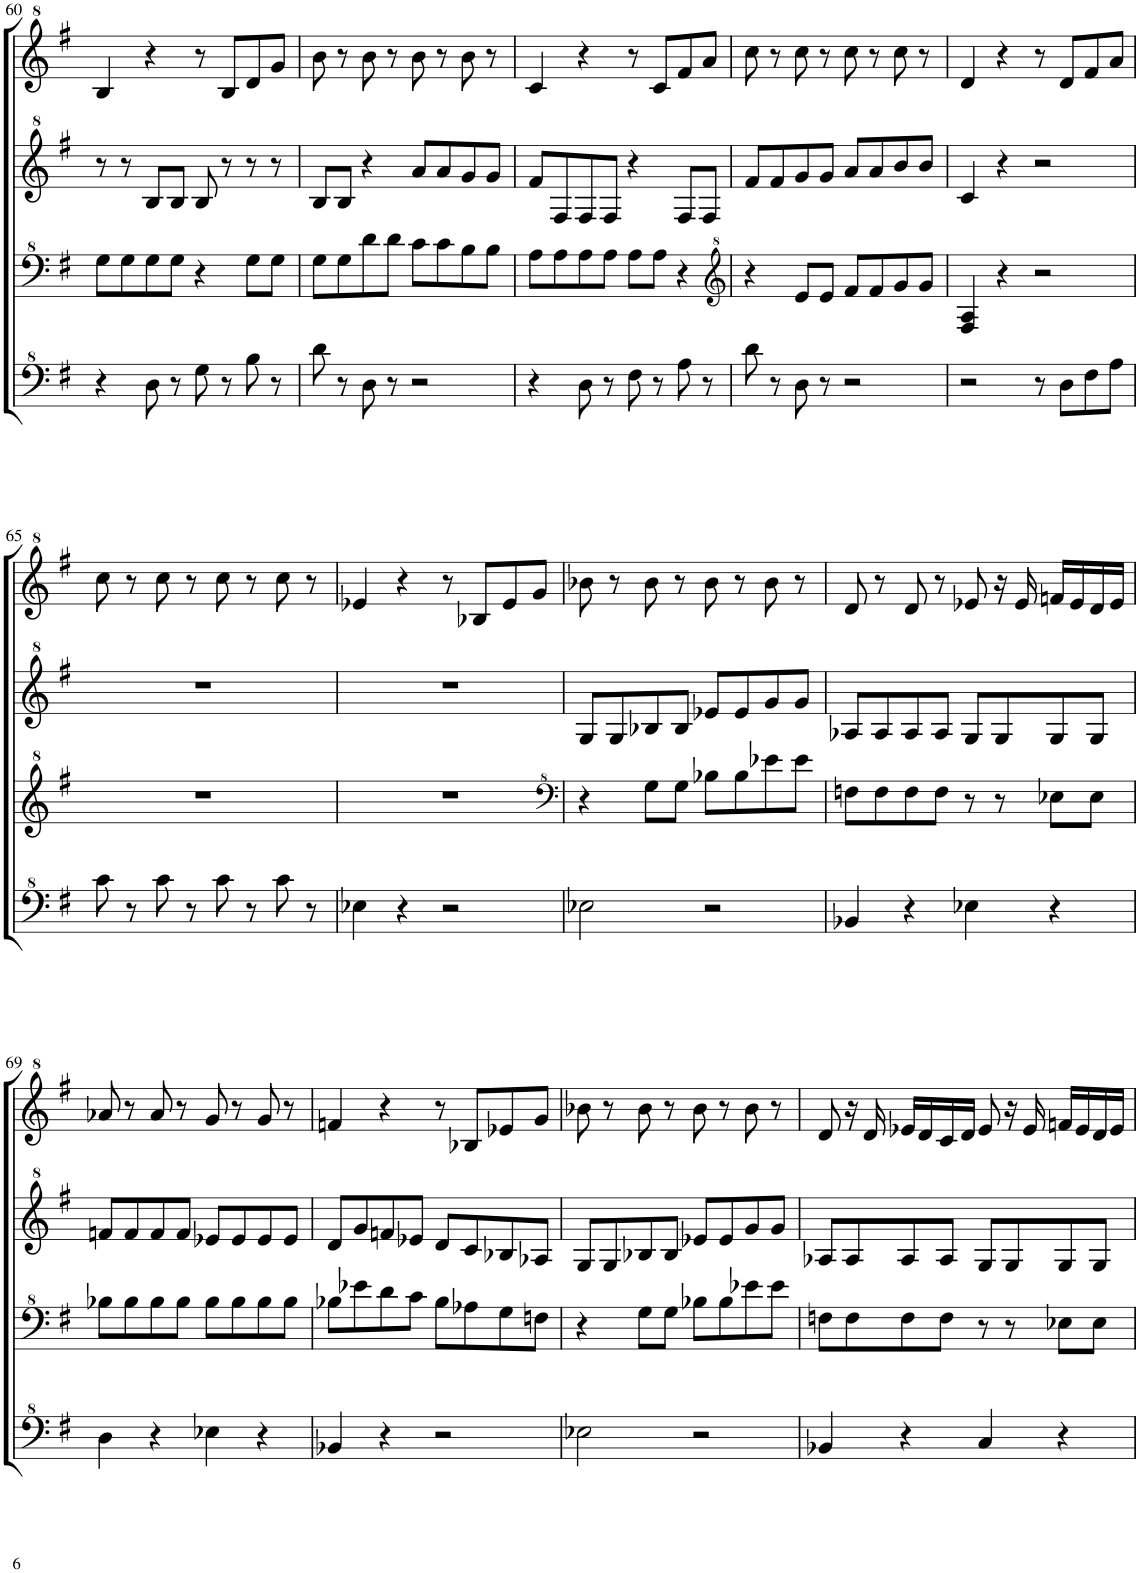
**kern	**kern	**kern	**kern
*part1	*part1	*part1	*part1
*staff4	*staff3	*staff2	*staff1
*I"Model III	*	*	*
!!LO:PB:g=z
*clefF^4	*clefF^4	*clefG^2	*clefG^2
*k[f#]	*k[f#]	*k[f#]	*k[f#]
*M2/2	*M2/2	*M2/2	*M2/2
*met(c|)	*met(c|)	*met(c|)	*met(c|)
=60	=60	=60	=60
4r	8g\L	8r	4b/
.	8g\	8r	.
8d\	8g\	8b/L	4r
8r	8g\J	8b/J	.
8g\	4r	8b/	8r
8r	.	8r	8b/L
8b\	8g\L	8r	8dd/
8r	8g\J	8r	8gg/J
=61	=61	=61	=61
8dd\	8g\L	8b/L	8bb\
8r	8g\	8b/J	8r
8d\	8dd\	4r	8bb\
8r	8dd\J	.	8r
2r	8cc\L	8aa/L	8bb\
.	8cc\	8aa/	8r
.	8b\	8gg/	8bb\
.	8b\J	8gg/J	8r
=62	=62	=62	=62
4r	8a\L	8ff#/L	4cc/
.	8a\	8f#/	.
8d\	8a\	8f#/	4r
8r	8a\J	8f#/J	.
8f#\	8a\L	4r	8r
8r	8a\J	.	8cc/L
8a\	4r	8f#/L	8ff#/
8r	.	8f#/J	8aa/J
=63	=63	=63	=63
*	*clefG^2	*	*
8dd\	4r	8ff#/L	8ccc\
8r	.	8ff#/	8r
8d\	8ee/L	8gg/	8ccc\
8r	8ee/J	8gg/J	8r
2r	8ff#/L	8aa/L	8ccc\
.	8ff#/	8aa/	8r
.	8gg/	8bb/	8ccc\
.	8gg/J	8bb/J	8r
=64	=64	=64	=64
2r	4f#/ 4a/	4cc/	4dd/
.	4r	4r	4r
8r	2r	2r	8r
8d\L	.	.	8dd/L
8f#\	.	.	8ff#/
8a\J	.	.	8aa/J
!!LO:LB:g=z
=65	=65	=65	=65
8cc\	1r	1r	8ccc\
8r	.	.	8r
8cc\	.	.	8ccc\
8r	.	.	8r
8cc\	.	.	8ccc\
8r	.	.	8r
8cc\	.	.	8ccc\
8r	.	.	8r
=66	=66	=66	=66
4e-X\	1r	1r	4ee-X/
4r	.	.	4r
2r	.	.	8r
.	.	.	8b-X/L
.	.	.	8ee-/
.	.	.	8gg/J
=67	=67	=67	=67
*	*clefF^4	*	*
2e-X\	4r	8g/L	8bb-X\
.	.	8g/	8r
.	8g\L	8b-X/	8bb-\
.	8g\J	8b-/J	8r
2r	8b-X\L	8ee-X/L	8bb-\
.	8b-\	8ee-/	8r
.	8ee-X\	8gg/	8bb-\
.	8ee-\J	8gg/J	8r
=68	=68	=68	=68
4B-X/	8fn\L	8a-X/L	8dd/
.	8f\	8a-/	8r
4r	8f\	8a-/	8dd/
.	8f\J	8a-/J	8r
4e-X\	8r	8g/L	8ee-X/
.	8r	8g/	16r
.	.	.	16ee-/
4r	8e-X\L	8g/	16ffn/LL
.	.	.	16ee-/
.	8e-\J	8g/J	16dd/
.	.	.	16ee-/JJ
!!LO:LB:g=z
=69	=69	=69	=69
4d\	8b-X\L	8ffn/L	8aa-X/
.	8b-\	8ff/	8r
4r	8b-\	8ff/	8aa-/
.	8b-\J	8ff/J	8r
4e-X\	8b-\L	8ee-X/L	8gg/
.	8b-\	8ee-/	8r
4r	8b-\	8ee-/	8gg/
.	8b-\J	8ee-/J	8r
=70	=70	=70	=70
4B-X/	8b-X\L	8dd/L	4ffn/
.	8ee-X\	8gg/	.
4r	8dd\	8ffn/	4r
.	8cc\J	8ee-X/J	.
2r	8b-\L	8dd/L	8r
.	8a-X\	8cc/	8b-X/L
.	8g\	8b-X/	8ee-X/
.	8fn\J	8a-X/J	8gg/J
=71	=71	=71	=71
2e-X\	4r	8g/L	8bb-X\
.	.	8g/	8r
.	8g\L	8b-X/	8bb-\
.	8g\J	8b-/J	8r
2r	8b-X\L	8ee-X/L	8bb-\
.	8b-\	8ee-/	8r
.	8ee-X\	8gg/	8bb-\
.	8ee-\J	8gg/J	8r
=72	=72	=72	=72
4B-X/	8fn\L	8a-X/L	8dd/
.	8f\	8a-/	16r
.	.	.	16dd/
4r	8f\	8a-/	16ee-X/LL
.	.	.	16dd/
.	8f\J	8a-/J	16cc/
.	.	.	16dd/JJ
4c/	8r	8g/L	8ee-/
.	8r	8g/	16r
.	.	.	16ee-/
4r	8e-X\L	8g/	16ffn/LL
.	.	.	16ee-/
.	8e-\J	8g/J	16dd/
.	.	.	16ee-/JJ
=	=	=	=
*-	*-	*-	*-
